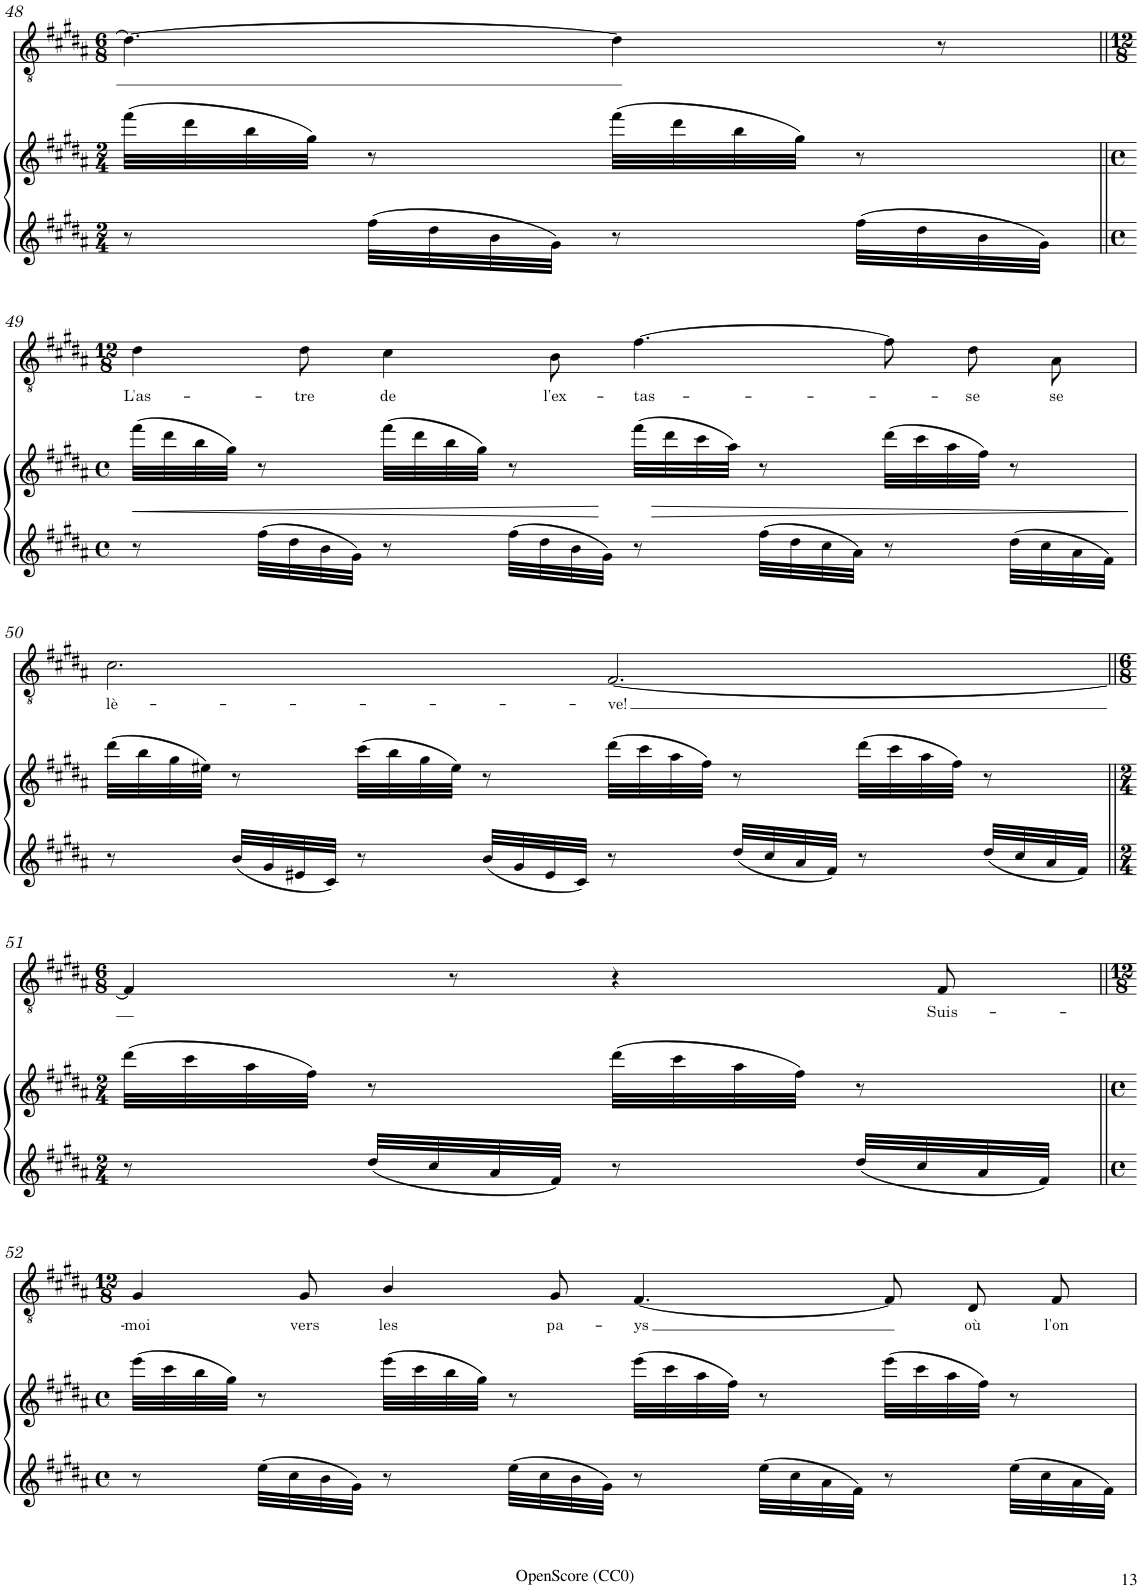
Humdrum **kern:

**kern	**kern	**dynam	**kern	**text	**kern
*part3	*part3	*part3	*part2	*part2	*part1
*staff4	*staff3	*staff3/4	*staff2	*staff2	*staff1
*I"Piano	*	*	*I"Tenor	*	*I"Contralto
*I'Pno	*	*	*	*	*
!!LO:PB:g=z
*clefG2	*clefG2	*	*clefGv2	*	*clefGv2
*k[f#c#g#d#a#]	*k[f#c#g#d#a#]	*	*k[f#c#g#d#a#]	*	*k[f#c#g#d#a#]
*M2/4	*M2/4	*	*M6/8	*	*M6/8
=48	=48	=48	=48	=48	=48
8r	(32fff#\LLL	.	4.d#\_	.	2.r
.	32ddd#\	.	.	.	.
.	32bb\	.	.	.	.
.	32gg#\JJJ)	.	.	.	.
32ff#\LLL	8r	.	.	.	.
32dd#\	.	.	.	.	.
32b\	.	.	.	.	.
32g#\JJJ	.	.	.	.	.
8r	(32fff#\LLL	.	.	.	.
.	32ddd#\	.	.	.	.
.	32bb\	.	.	.	.
.	32gg#\JJJ)	.	.	.	.
32ff#\LLL	8r	.	4d#\]	.	.
32dd#\	.	.	.	.	.
32b\	.	.	.	.	.
32g#\JJJ	.	.	.	.	.
4ryy	4ryy	.	.	.	.
.	.	.	8r	.	.
!!LO:LB:g=z
=49||	=49||	=49||	=49||	=49||	=49||
*M4/4	*M4/4	*	*M12/8	*	*M12/8
!	!	!LO:HP:b	!	!LO:LY:b	!
8r	(32fff#\LLL	<	4d#\	L'as-	1.r
.	32ddd#\	.	.	.	.
.	32bb\	.	.	.	.
.	32gg#\JJJ)	.	.	.	.
32ff#\LLL	8r	.	.	.	.
32dd#\	.	.	.	.	.
32b\	.	.	.	.	.
32g#\JJJ	.	.	.	.	.
!	!	!	!	!LO:LY:b	!
8r	(32fff#\LLL	.	8d#\	-tre	.
.	32ddd#\	.	.	.	.
.	32bb\	.	.	.	.
.	32gg#\JJJ)	.	.	.	.
!	!	!	!	!LO:LY:b	!
32ff#\LLL	8r	.	4c#\	de	.
32dd#\	.	.	.	.	.
32b\	.	.	.	.	.
32g#\JJJ	.	.	.	.	.
!	!	!LO:HP:n=1:b	!	!	!
8r	(32fff#\LLL	[ >	.	.	.
.	32ddd#\	.	.	.	.
.	32ccc#\	.	.	.	.
.	32aa#\JJJ)	.	.	.	.
!	!	!	!	!LO:LY:b	!
32ff#\LLL	8r	.	8B\	l'ex-	.
32dd#\	.	.	.	.	.
32cc#\	.	.	.	.	.
32a#\JJJ	.	.	.	.	.
!	!	!	!	!LO:LY:b	!
8r	(32ddd#\LLL	.	[4.f#\	-tas-	.
.	32ccc#\	.	.	.	.
.	32aa#\	.	.	.	.
.	32ff#\JJJ)	.	.	.	.
32dd#\LLL	8r	.	.	.	.
32cc#\	.	.	.	.	.
32a#\	.	.	.	.	.
32f#\JJJ	.	.	.	.	.
2ryy	2ryy	]	.	.	.
.	.	.	8f#\L]	.	.
!	!	!	!	!LO:LY:b	!
.	.	.	8d#\	-se	.
!	!	!	!	!LO:LY:b	!
.	.	.	8A#\J	se	.
!!LO:LB:g=z
=50	=50	=50	=50	=50	=50
!	!	!	!	!LO:LY:b	!
8r	(32ddd#\LLL	.	2.c#\	lè-	1.r
.	32bb\	.	.	.	.
.	32gg#\	.	.	.	.
.	32ee#X\JJJ)	.	.	.	.
32b/LLL	8r	.	.	.	.
32g#/	.	.	.	.	.
32e#X/	.	.	.	.	.
32c#/JJJ	.	.	.	.	.
8r	(32ccc#\LLL	.	.	.	.
.	32bb\	.	.	.	.
.	32gg#\	.	.	.	.
.	32ee#\JJJ)	.	.	.	.
32b/LLL	8r	.	.	.	.
32g#/	.	.	.	.	.
32e#/	.	.	.	.	.
32c#/JJJ	.	.	.	.	.
8r	(32ddd#\LLL	.	.	.	.
.	32ccc#\	.	.	.	.
.	32aa#\	.	.	.	.
.	32ff#\JJJ)	.	.	.	.
32dd#/LLL	8r	.	.	.	.
32cc#/	.	.	.	.	.
32a#/	.	.	.	.	.
32f#/JJJ	.	.	.	.	.
!	!	!	!	!LO:LY:b	!
8r	(32ddd#\LLL	.	[2.F#/	-ve!	.
.	32ccc#\	.	.	.	.
.	32aa#\	.	.	.	.
.	32ff#\JJJ)	.	.	.	.
32dd#/LLL	8r	.	.	.	.
32cc#/	.	.	.	.	.
32a#/	.	.	.	.	.
32f#/JJJ	.	.	.	.	.
2ryy	2ryy	.	.	.	.
!!LO:LB:g=z
=51||	=51||	=51||	=51||	=51||	=51||
*M2/4	*M2/4	*	*M6/8	*	*M6/8
8r	(32ddd#\LLL	.	4F#/]	.	2.r
.	32ccc#\	.	.	.	.
.	32aa#\	.	.	.	.
.	32ff#\JJJ)	.	.	.	.
32dd#/LLL	8r	.	.	.	.
32cc#/	.	.	.	.	.
32a#/	.	.	.	.	.
32f#/JJJ	.	.	.	.	.
8r	(32ddd#\LLL	.	8r	.	.
.	32ccc#\	.	.	.	.
.	32aa#\	.	.	.	.
.	32ff#\JJJ)	.	.	.	.
32dd#/LLL	8r	.	4r	.	.
32cc#/	.	.	.	.	.
32a#/	.	.	.	.	.
32f#/JJJ	.	.	.	.	.
4ryy	4ryy	.	.	.	.
!	!	!	!	!LO:LY:b	!
.	.	.	8F#/	Suis-	.
!!LO:LB:g=z
=52||	=52||	=52||	=52||	=52||	=52||
*M4/4	*M4/4	*	*M12/8	*	*M12/8
!	!	!	!	!LO:LY:b	!
8r	(32eee\LLL	.	4G#/	-moi	1.r
.	32ccc#\	.	.	.	.
.	32bb\	.	.	.	.
.	32gg#\JJJ)	.	.	.	.
32ee\LLL	8r	.	.	.	.
32cc#\	.	.	.	.	.
32b\	.	.	.	.	.
32g#\JJJ	.	.	.	.	.
!	!	!	!	!LO:LY:b	!
8r	(32eee\LLL	.	8G#/	vers	.
.	32ccc#\	.	.	.	.
.	32bb\	.	.	.	.
.	32gg#\JJJ)	.	.	.	.
!	!	!	!	!LO:LY:b	!
32ee\LLL	8r	.	4B/	les	.
32cc#\	.	.	.	.	.
32b\	.	.	.	.	.
32g#\JJJ	.	.	.	.	.
8r	(32eee\LLL	.	.	.	.
.	32ccc#\	.	.	.	.
.	32aa#\	.	.	.	.
.	32ff#\JJJ)	.	.	.	.
!	!	!	!	!LO:LY:b	!
32ee\LLL	8r	.	8G#/	pa-	.
32cc#\	.	.	.	.	.
32a#\	.	.	.	.	.
32f#\JJJ	.	.	.	.	.
!	!	!	!	!LO:LY:b	!
8r	(32eee\LLL	.	[4.F#/	-ys	.
.	32ccc#\	.	.	.	.
.	32aa#\	.	.	.	.
.	32ff#\JJJ)	.	.	.	.
32ee\LLL	8r	.	.	.	.
32cc#\	.	.	.	.	.
32a#\	.	.	.	.	.
32f#\JJJ	.	.	.	.	.
2ryy	2ryy	.	.	.	.
.	.	.	8F#/L]	.	.
!	!	!	!	!LO:LY:b	!
.	.	.	8D#/	où	.
!	!	!	!	!LO:LY:b	!
.	.	.	8F#/J	l'on	.
=	=	=	=	=	=
*-	*-	*-	*-	*-	*-
